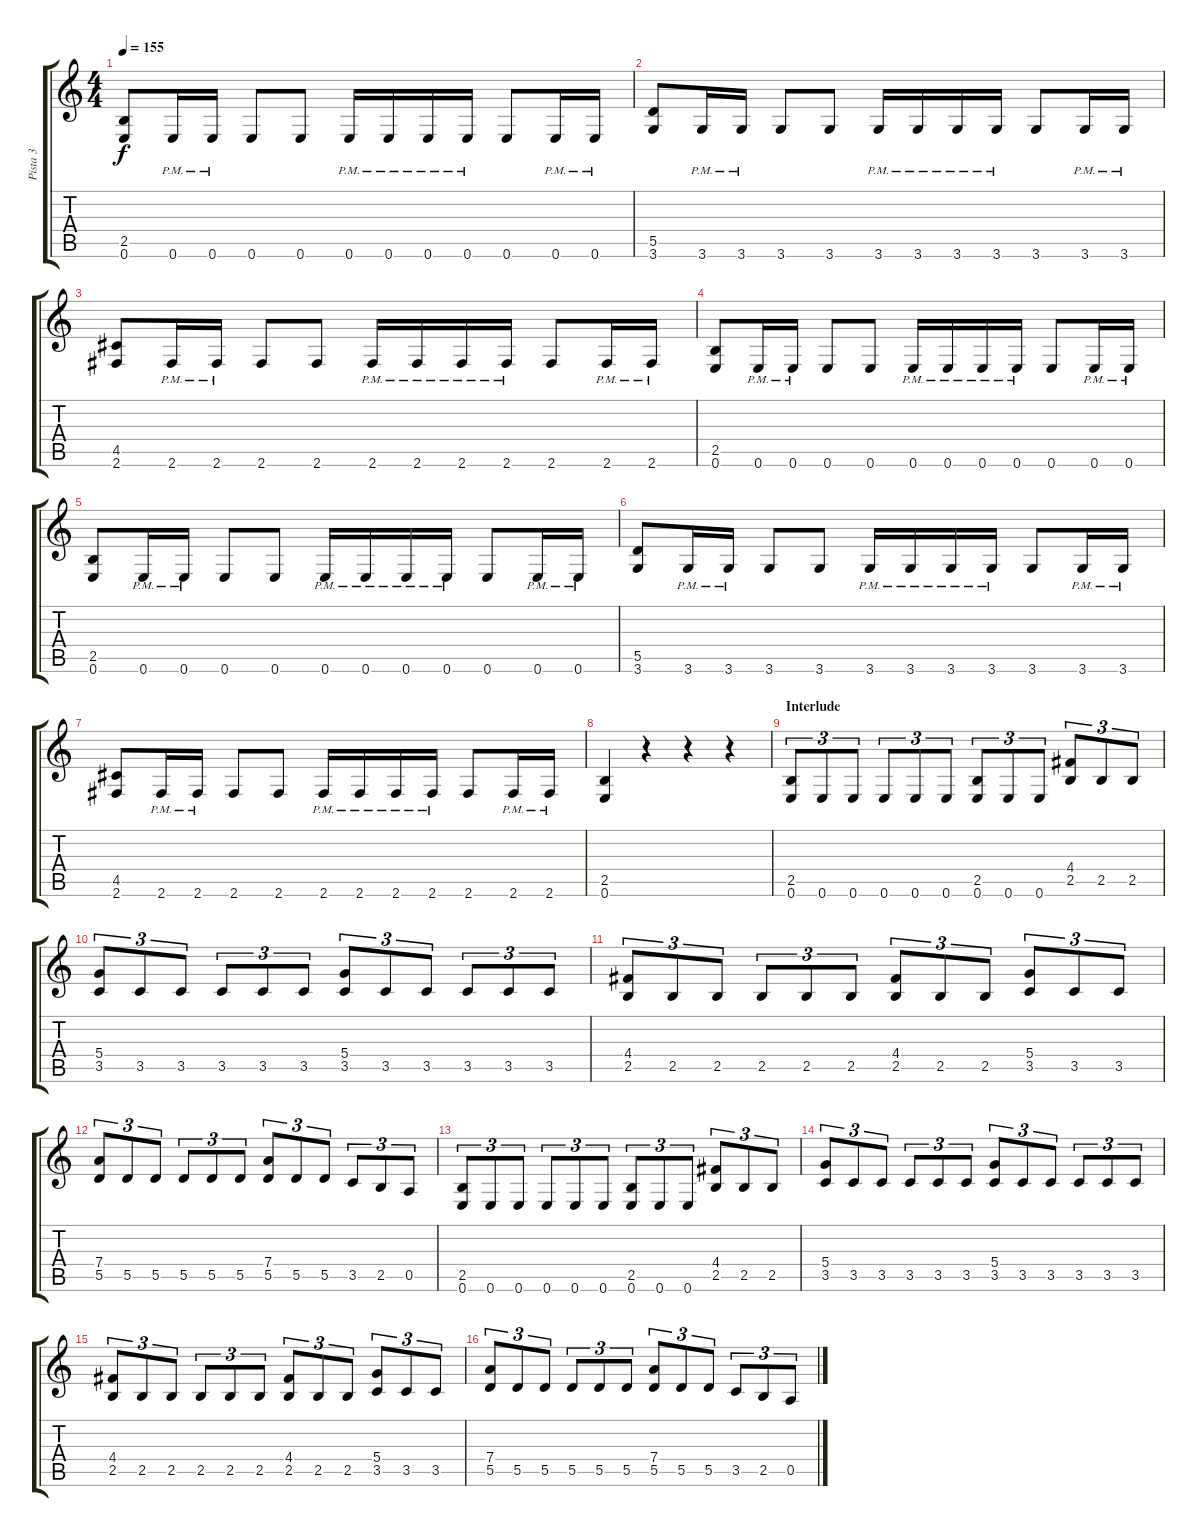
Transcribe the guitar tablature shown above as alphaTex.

\track ("Pista 3" "Pista 3") {instrument distortionguitar}
\staff {score tabs}
\tuning (E4 B3 G3 D3 A2 E2) {hide}
\ts (4 4)
\tempo 155
\clef g2
\ks c
(2.5 0.6).8{dy f} 0.6{pm}.16 0.6{pm}.16 0.6.8 0.6.8 0.6{pm}.16 0.6{pm}.16 0.6{pm}.16 0.6{pm}.16 0.6.8 0.6{pm}.16 0.6{pm}.16 |
(5.5 3.6).8 3.6{pm}.16 3.6{pm}.16 3.6.8 3.6.8 3.6{pm}.16 3.6{pm}.16 3.6{pm}.16 3.6{pm}.16 3.6.8 3.6{pm}.16 3.6{pm}.16 |
(4.5 2.6).8 2.6{pm}.16 2.6{pm}.16 2.6.8 2.6.8 2.6{pm}.16 2.6{pm}.16 2.6{pm}.16 2.6{pm}.16 2.6.8 2.6{pm}.16 2.6{pm}.16 |
(2.5 0.6).8 0.6{pm}.16 0.6{pm}.16 0.6.8 0.6.8 0.6{pm}.16 0.6{pm}.16 0.6{pm}.16 0.6{pm}.16 0.6.8 0.6{pm}.16 0.6{pm}.16 |
(2.5 0.6).8 0.6{pm}.16 0.6{pm}.16 0.6.8 0.6.8 0.6{pm}.16 0.6{pm}.16 0.6{pm}.16 0.6{pm}.16 0.6.8 0.6{pm}.16 0.6{pm}.16 |
(5.5 3.6).8 3.6{pm}.16 3.6{pm}.16 3.6.8 3.6.8 3.6{pm}.16 3.6{pm}.16 3.6{pm}.16 3.6{pm}.16 3.6.8 3.6{pm}.16 3.6{pm}.16 |
(4.5 2.6).8 2.6{pm}.16 2.6{pm}.16 2.6.8 2.6.8 2.6{pm}.16 2.6{pm}.16 2.6{pm}.16 2.6{pm}.16 2.6.8 2.6{pm}.16 2.6{pm}.16 |
(2.5 0.6).4 r.4 r.4 r.4 |
\section ("" "Interlude")
(2.5 0.6).8{tu (3 2)} 0.6.8{tu (3 2)} 0.6.8{tu (3 2)} 0.6.8{tu (3 2)} 0.6.8{tu (3 2)} 0.6.8{tu (3 2)} (2.5 0.6).8{tu (3 2)} 0.6.8{tu (3 2)} 0.6.8{tu (3 2)} (4.4 2.5).8{tu (3 2)} 2.5.8{tu (3 2)} 2.5.8{tu (3 2)} |
(5.4 3.5).8{tu (3 2)} 3.5.8{tu (3 2)} 3.5.8{tu (3 2)} 3.5.8{tu (3 2)} 3.5.8{tu (3 2)} 3.5.8{tu (3 2)} (5.4 3.5).8{tu (3 2)} 3.5.8{tu (3 2)} 3.5.8{tu (3 2)} 3.5.8{tu (3 2)} 3.5.8{tu (3 2)} 3.5.8{tu (3 2)} |
(4.4 2.5).8{tu (3 2)} 2.5.8{tu (3 2)} 2.5.8{tu (3 2)} 2.5.8{tu (3 2)} 2.5.8{tu (3 2)} 2.5.8{tu (3 2)} (4.4 2.5).8{tu (3 2)} 2.5.8{tu (3 2)} 2.5.8{tu (3 2)} (5.4 3.5).8{tu (3 2)} 3.5.8{tu (3 2)} 3.5.8{tu (3 2)} |
(7.4 5.5).8{tu (3 2)} 5.5.8{tu (3 2)} 5.5.8{tu (3 2)} 5.5.8{tu (3 2)} 5.5.8{tu (3 2)} 5.5.8{tu (3 2)} (7.4 5.5).8{tu (3 2)} 5.5.8{tu (3 2)} 5.5.8{tu (3 2)} 3.5.8{tu (3 2)} 2.5.8{tu (3 2)} 0.5.8{tu (3 2)} |
(2.5 0.6).8{tu (3 2)} 0.6.8{tu (3 2)} 0.6.8{tu (3 2)} 0.6.8{tu (3 2)} 0.6.8{tu (3 2)} 0.6.8{tu (3 2)} (2.5 0.6).8{tu (3 2)} 0.6.8{tu (3 2)} 0.6.8{tu (3 2)} (4.4 2.5).8{tu (3 2)} 2.5.8{tu (3 2)} 2.5.8{tu (3 2)} |
(5.4 3.5).8{tu (3 2)} 3.5.8{tu (3 2)} 3.5.8{tu (3 2)} 3.5.8{tu (3 2)} 3.5.8{tu (3 2)} 3.5.8{tu (3 2)} (5.4 3.5).8{tu (3 2)} 3.5.8{tu (3 2)} 3.5.8{tu (3 2)} 3.5.8{tu (3 2)} 3.5.8{tu (3 2)} 3.5.8{tu (3 2)} |
(4.4 2.5).8{tu (3 2)} 2.5.8{tu (3 2)} 2.5.8{tu (3 2)} 2.5.8{tu (3 2)} 2.5.8{tu (3 2)} 2.5.8{tu (3 2)} (4.4 2.5).8{tu (3 2)} 2.5.8{tu (3 2)} 2.5.8{tu (3 2)} (5.4 3.5).8{tu (3 2)} 3.5.8{tu (3 2)} 3.5.8{tu (3 2)} |
(7.4 5.5).8{tu (3 2)} 5.5.8{tu (3 2)} 5.5.8{tu (3 2)} 5.5.8{tu (3 2)} 5.5.8{tu (3 2)} 5.5.8{tu (3 2)} (7.4 5.5).8{tu (3 2)} 5.5.8{tu (3 2)} 5.5.8{tu (3 2)} 3.5.8{tu (3 2)} 2.5.8{tu (3 2)} 0.5.8{tu (3 2)}
